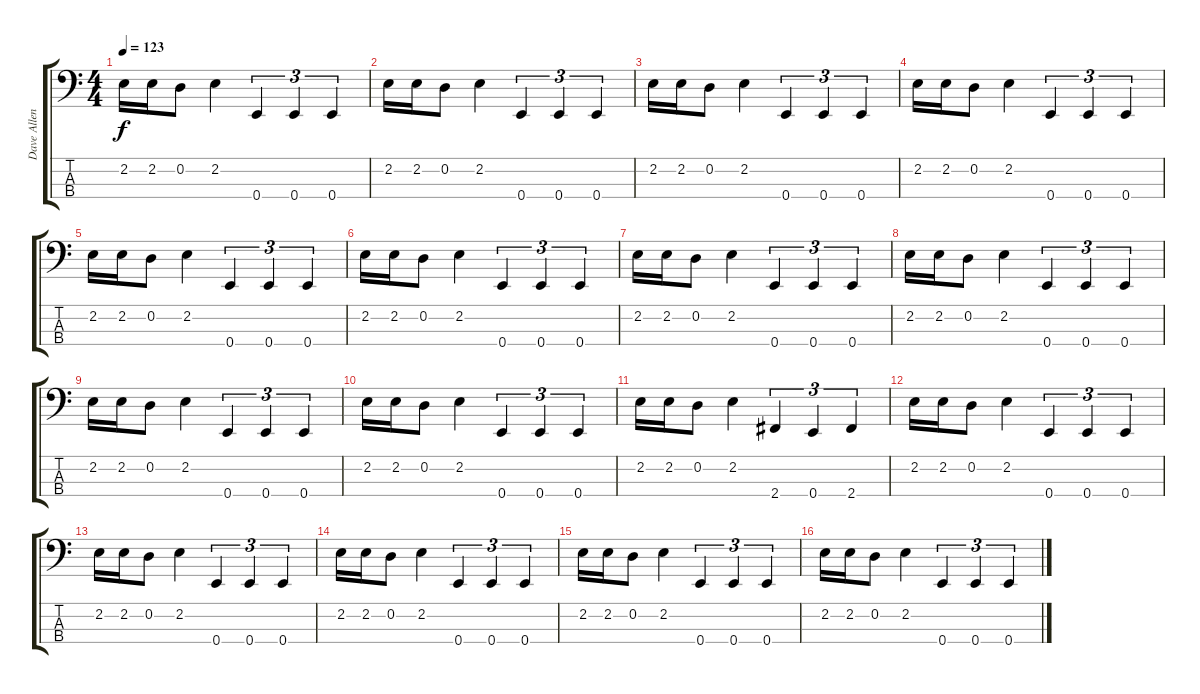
\track ("Dave Allen" "Dave Allen") {instrument electricbassfinger}
\staff {score tabs}
\tuning (G2 D2 A1 E1) {hide}
\ts (4 4)
\tempo 123
\clef f4
\ks c
2.2.16{dy f} 2.2.16 0.2.8 2.2.4 0.4.4{tu (3 2)} 0.4.4{tu (3 2)} 0.4.4{tu (3 2)} |
2.2.16 2.2.16 0.2.8 2.2.4 0.4.4{tu (3 2)} 0.4.4{tu (3 2)} 0.4.4{tu (3 2)} |
2.2.16 2.2.16 0.2.8 2.2.4 0.4.4{tu (3 2)} 0.4.4{tu (3 2)} 0.4.4{tu (3 2)} |
2.2.16 2.2.16 0.2.8 2.2.4 0.4.4{tu (3 2)} 0.4.4{tu (3 2)} 0.4.4{tu (3 2)} |
2.2.16 2.2.16 0.2.8 2.2.4 0.4.4{tu (3 2)} 0.4.4{tu (3 2)} 0.4.4{tu (3 2)} |
2.2.16 2.2.16 0.2.8 2.2.4 0.4.4{tu (3 2)} 0.4.4{tu (3 2)} 0.4.4{tu (3 2)} |
2.2.16 2.2.16 0.2.8 2.2.4 0.4.4{tu (3 2)} 0.4.4{tu (3 2)} 0.4.4{tu (3 2)} |
2.2.16 2.2.16 0.2.8 2.2.4 0.4.4{tu (3 2)} 0.4.4{tu (3 2)} 0.4.4{tu (3 2)} |
2.2.16 2.2.16 0.2.8 2.2.4 0.4.4{tu (3 2)} 0.4.4{tu (3 2)} 0.4.4{tu (3 2)} |
2.2.16 2.2.16 0.2.8 2.2.4 0.4.4{tu (3 2)} 0.4.4{tu (3 2)} 0.4.4{tu (3 2)} |
2.2.16 2.2.16 0.2.8 2.2.4 2.4.4{tu (3 2)} 0.4.4{tu (3 2)} 2.4.4{tu (3 2)} |
2.2.16 2.2.16 0.2.8 2.2.4 0.4.4{tu (3 2)} 0.4.4{tu (3 2)} 0.4.4{tu (3 2)} |
2.2.16 2.2.16 0.2.8 2.2.4 0.4.4{tu (3 2)} 0.4.4{tu (3 2)} 0.4.4{tu (3 2)} |
2.2.16 2.2.16 0.2.8 2.2.4 0.4.4{tu (3 2)} 0.4.4{tu (3 2)} 0.4.4{tu (3 2)} |
2.2.16 2.2.16 0.2.8 2.2.4 0.4.4{tu (3 2)} 0.4.4{tu (3 2)} 0.4.4{tu (3 2)} |
2.2.16 2.2.16 0.2.8 2.2.4 0.4.4{tu (3 2)} 0.4.4{tu (3 2)} 0.4.4{tu (3 2)}
